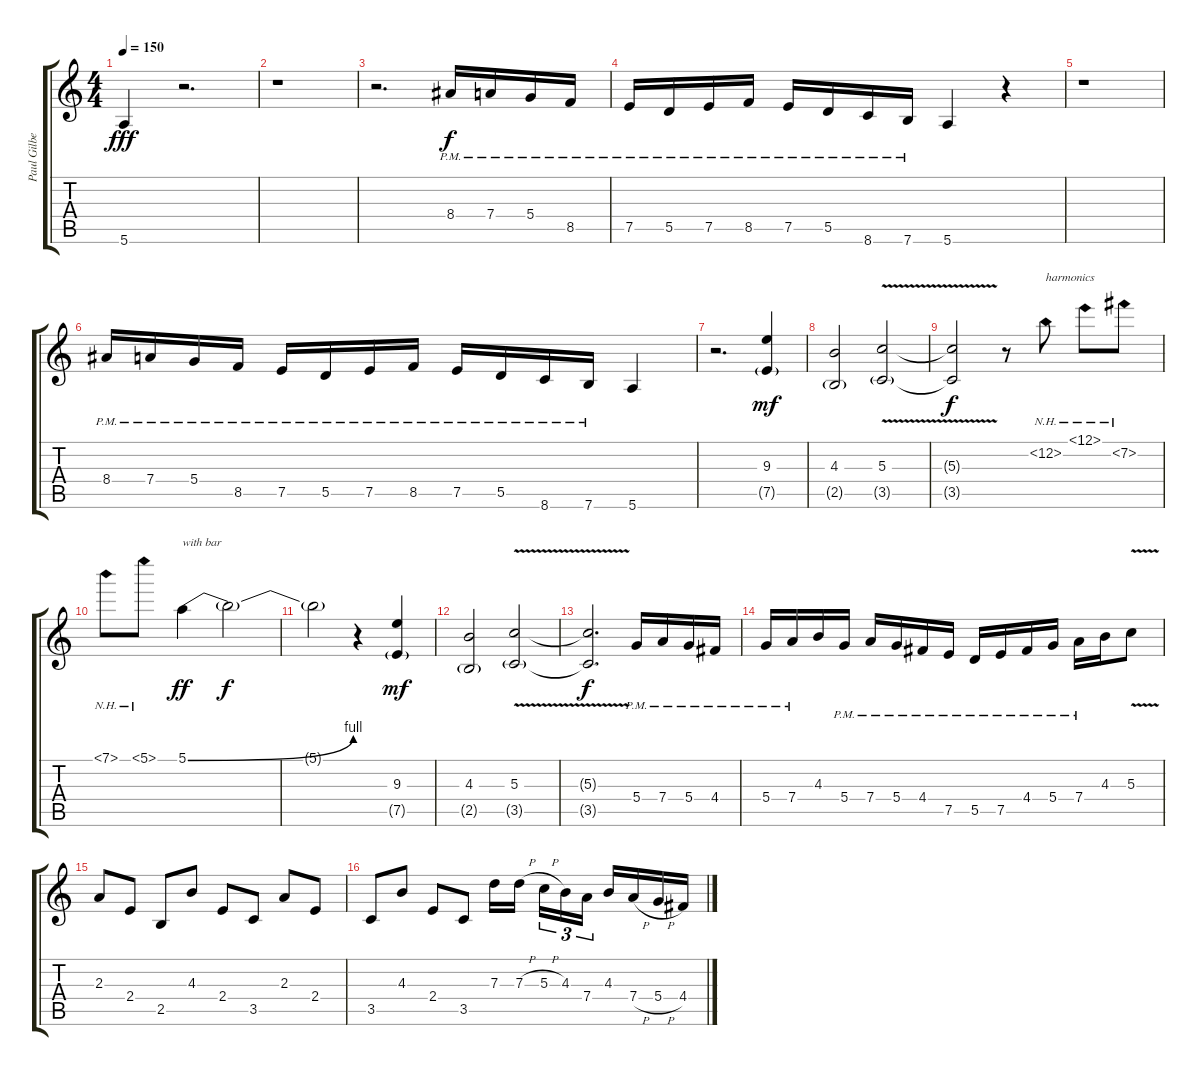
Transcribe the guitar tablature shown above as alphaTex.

\track ("Paul Gilbert (Lead Guitar)" "Paul Gilbe") {instrument distortionguitar}
\staff {score tabs}
\tuning (E4 B3 G3 D3 A2 E2) {hide}
\ts (4 4)
\tempo 150
\clef g2
\ks c
5.6.4{dy fff} r.2{d} |
r.1 |
r.2{d} 8.4{pm}.16{dy f} 7.4{pm}.16 5.4{pm}.16 8.5{pm}.16 |
7.5{pm}.16 5.5{pm}.16 7.5{pm}.16 8.5{pm}.16 7.5{pm}.16 5.5{pm}.16 8.6{pm}.16 7.6{pm}.16 5.6.4 r.4 |
r.1 |
8.4{pm}.16 7.4{pm}.16 5.4{pm}.16 8.5{pm}.16 7.5{pm}.16 5.5{pm}.16 7.5{pm}.16 8.5{pm}.16 7.5{pm}.16 5.5{pm}.16 8.6{pm}.16 7.6{pm}.16 5.6.4 |
r.2{d} (9.3 7.5{g}).4{dy mf} |
(4.3 2.5{g}).2 (5.3{v} 3.5{v g}).2 |
(5.3{t} 3.5{t}).2{dy f} r.8 12.2{nh}.8{txt "harmonics"} 12.1{nh}.8 7.2{nh}.8 |
7.1{nh}.8 5.1{nh}.8 5.1{be (bend 0 0 60 4)}.4{txt "with bar" dy ff} 5.1{t}.2{dy f} |
5.1{t}.2 r.4 (9.3 7.5{g}).4{dy mf} |
(4.3 2.5{g}).2 (5.3{v} 3.5{v g}).2 |
(5.3{t} 3.5{t}).2{d dy f} 5.4{pm}.16 7.4{pm}.16 5.4{pm}.16 4.4{pm}.16 |
5.4{pm}.16 7.4{pm}.16 4.3.16 5.4{pm}.16 7.4{pm}.16 5.4{pm}.16 4.4{pm}.16 7.5{pm}.16 5.5{pm}.16 7.5{pm}.16 4.4{pm}.16 5.4{pm}.16 7.4{pm}.16 4.3.16 5.3{v}.8 |
2.3.8 2.4.8 2.5.8 4.3.8 2.4.8 3.5.8 2.3.8 2.4.8 |
3.5.8 4.3.8 2.4.8 3.5.8 7.3.16 7.3{h}.16{beam splitsecondary} 5.3{h}.16{tu (3 2)} 4.3.16{tu (3 2)} 7.4.16{tu (3 2)} 4.3.16 7.4{h}.16 5.4{h}.16 4.4.16
